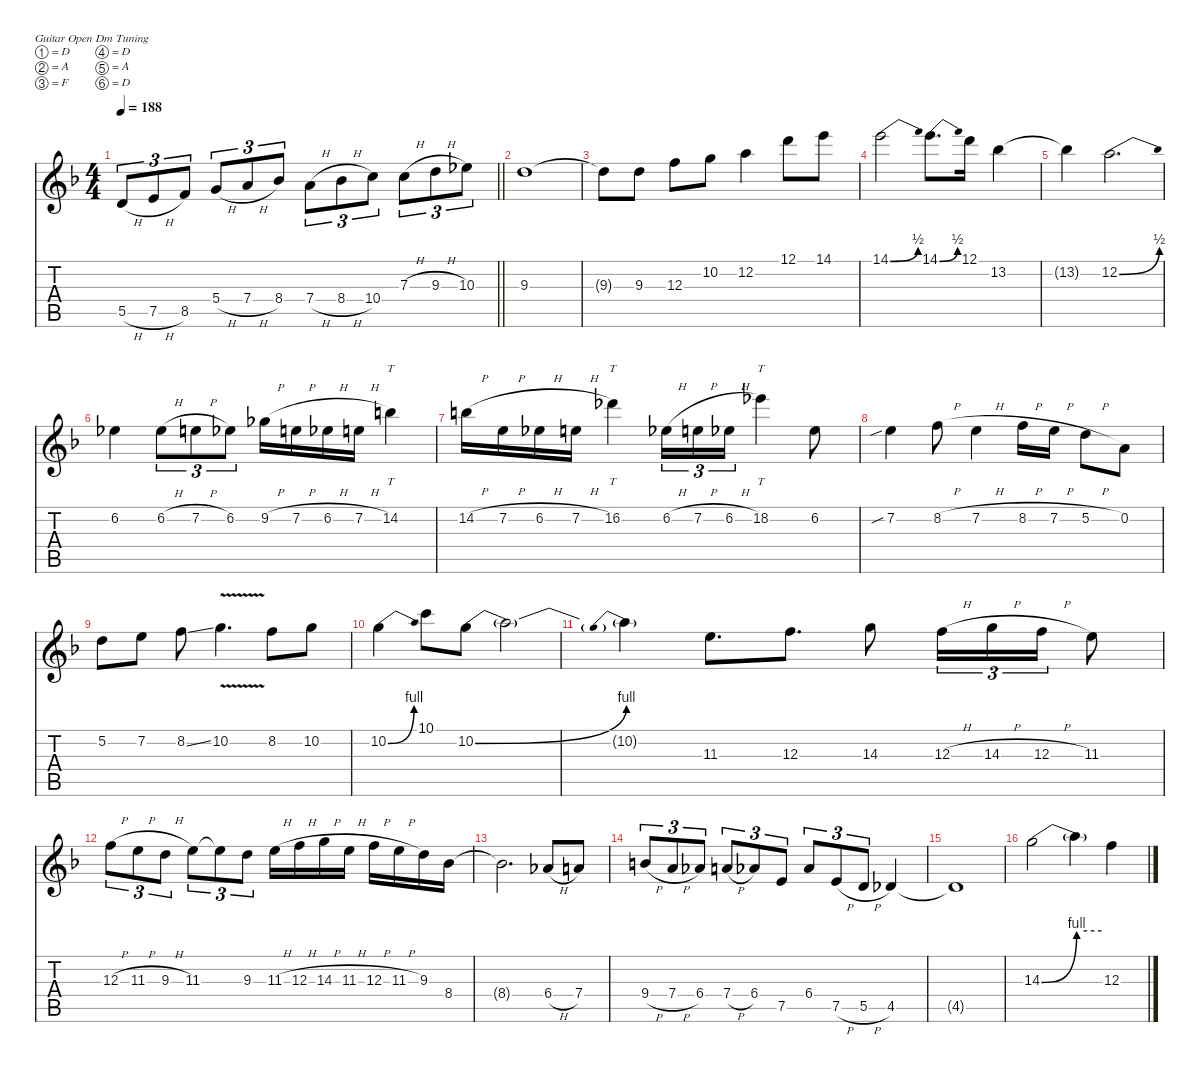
\defaultSystemsLayout 4
\hideDynamics
\bracketExtendMode nobrackets
\singleTrackTrackNamePolicy hidden
\multiTrackTrackNamePolicy hidden
\firstSystemTrackNameMode fullname
\firstSystemTrackNameOrientation horizontal
\otherSystemsTrackNameOrientation horizontal
\track ("Mikael Akerfeldt" "dist.guit.") {defaultSystemsLayout 4 mute instrument distortionguitar}
\staff {score tabs}
\tuning (D4 A3 F3 D3 A2 D2)
\ts (4 4)
\tempo 188
\clef g2
\barLineRight lightlight
\ks dminor
5.5{h acc forcenatural}.8{tu (3 2) dy f beam Up} 7.5{h acc forcenatural}.8{tu (3 2) beam Up} 8.5{acc forcenatural}.8{tu (3 2) beam Up} 5.4{h acc forcenatural}.8{tu (3 2) beam Up} 7.4{h acc forcenatural}.8{tu (3 2) beam Up} 8.4{acc b}.8{tu (3 2) beam Up} 7.4{h acc forcenatural}.8{tu (3 2) beam Down} 8.4{h acc b}.8{tu (3 2) beam Down} 10.4{acc forcenatural}.8{tu (3 2) beam Down} 7.3{h acc forcenatural}.8{tu (3 2) beam Down} 9.3{h acc forcenatural}.8{tu (3 2) beam Down} 10.3{acc b}.8{tu (3 2) beam Down} |
9.3{acc forcenatural}.1{beam Down} |
9.3{t acc forcenatural}.8{beam Down} 9.3{acc forcenatural}.8{beam Down} 12.3{acc forcenatural}.8{beam Down} 10.2{acc forcenatural}.8{beam Down} 12.2{acc forcenatural}.4{beam Down} 12.1{acc forcenatural}.8{beam Down} 14.1{acc forcenatural}.8{beam Down} |
14.1{be (bend 0 0 15 2) acc forcenatural}.2{beam Down} 14.1{be (bend 0 0 15 2) acc forcenatural}.8{d beam Down} 12.1{acc forcenatural}.16{beam Down} 13.2{acc b}.4{beam Down} |
13.2{t acc b}.4{beam Down} 12.2{be (bend 0 0 15 2) acc forcenatural}.2{d beam Down} |
6.2{acc b}.4{beam Down} 6.2{h acc b}.8{tu (3 2) beam Down} 7.2{h acc forcenatural}.8{tu (3 2) beam Down} 6.2{acc b}.8{tu (3 2) beam Down} 9.2{h acc b}.16{beam Down} 7.2{h acc forcenatural}.16{beam Down} 6.2{h acc b}.16{beam Down} 7.2{h acc forcenatural}.16{beam Down} 14.2{acc forcenatural}.4{tt beam Down} |
14.2{h acc forcenatural}.16{beam Down} 7.2{h acc forcenatural}.16{beam Down} 6.2{h acc b}.16{beam Down} 7.2{h acc forcenatural}.16{beam Down} 16.2{acc b}.4{tt beam Down} 6.2{h acc b}.16{tu (3 2) beam Down} 7.2{h acc forcenatural}.16{tu (3 2) beam Down} 6.2{h acc b}.16{tu (3 2) beam Down} 18.2{acc b}.4{tt beam Down} 6.2{acc b}.8{beam Down} |
7.2{sib acc forcenatural}.4{beam Down} 8.2{h acc forcenatural}.8{beam Down} 7.2{h acc forcenatural}.4{beam Down} 8.2{h acc forcenatural}.16{beam Down} 7.2{h acc forcenatural}.16{beam Down} 5.2{h acc forcenatural}.8{beam Down} 0.2{acc forcenatural}.8{beam Down} |
5.2{acc forcenatural}.8{beam Down} 7.2{acc forcenatural}.8{beam Down} 8.2{ss acc forcenatural}.8{beam Down} 10.2{v acc forcenatural}.4{d beam Down} 8.2{acc forcenatural}.8{beam Down} 10.2{acc forcenatural}.8{beam Down} |
10.2{be (bend 0 0 30 4) acc forcenatural}.4{beam Down} 10.1{acc forcenatural}.8{beam Down} 10.2{be (bend 0 0 60 4) acc forcenatural}.8{beam Down} 10.2{t}.2{beam Down} |
10.2{be (prebend 0 4 60 4) t}.4{beam Down} 11.3{acc forcenatural}.8{d beam Down} 12.3{acc forcenatural}.8{d beam Down} 14.3{acc forcenatural}.8{beam Down} 12.3{h acc forcenatural}.16{tu (3 2) beam Down} 14.3{h acc forcenatural}.16{tu (3 2) beam Down} 12.3{h acc forcenatural}.16{tu (3 2) beam Down} 11.3{acc forcenatural}.8{beam Down} |
12.3{h acc forcenatural}.8{tu (3 2) beam Down} 11.3{h acc forcenatural}.8{tu (3 2) beam Down} 9.3{h acc forcenatural}.8{tu (3 2) beam Down} 11.3{acc forcenatural}.8{tu (3 2) beam Down} 11.3{t acc forcenatural}.8{tu (3 2) beam Down} 9.3{acc forcenatural}.8{tu (3 2) beam Down} 11.3{h acc forcenatural}.16{beam Down} 12.3{h acc forcenatural}.16{beam Down} 14.3{h acc forcenatural}.16{beam Down} 11.3{h acc forcenatural}.16{beam Down} 12.3{h acc forcenatural}.16{beam Down} 11.3{h acc forcenatural}.16{beam Down} 9.3{acc forcenatural}.16{beam Down} 8.4{acc b}.16{beam Down} |
8.4{t acc b}.2{d beam Down} 6.4{h acc b}.8{beam Up} 7.4{acc forcenatural}.8{beam Up} |
9.4{h acc forcenatural}.8{tu (3 2) beam Up} 7.4{h acc forcenatural}.8{tu (3 2) beam Up} 6.4{acc b}.8{tu (3 2) beam Up} 7.4{h acc forcenatural}.8{tu (3 2) beam Up} 6.4{acc b}.8{tu (3 2) beam Up} 7.5{acc forcenatural}.8{tu (3 2) beam Up} 6.4{acc b}.8{tu (3 2) beam Up} 7.5{h acc forcenatural}.8{tu (3 2) beam Up} 5.5{h acc forcenatural}.8{tu (3 2) beam Up} 4.5{acc b}.4{beam Up} |
4.5{t acc b}.1{beam Up} |
14.3{be (bend 0 0 60 4) acc forcenatural}.2{beam Down} 14.3{be (hold 0 4 60 4) t}.4{beam Down} 12.3{acc forcenatural}.4{beam Down}
